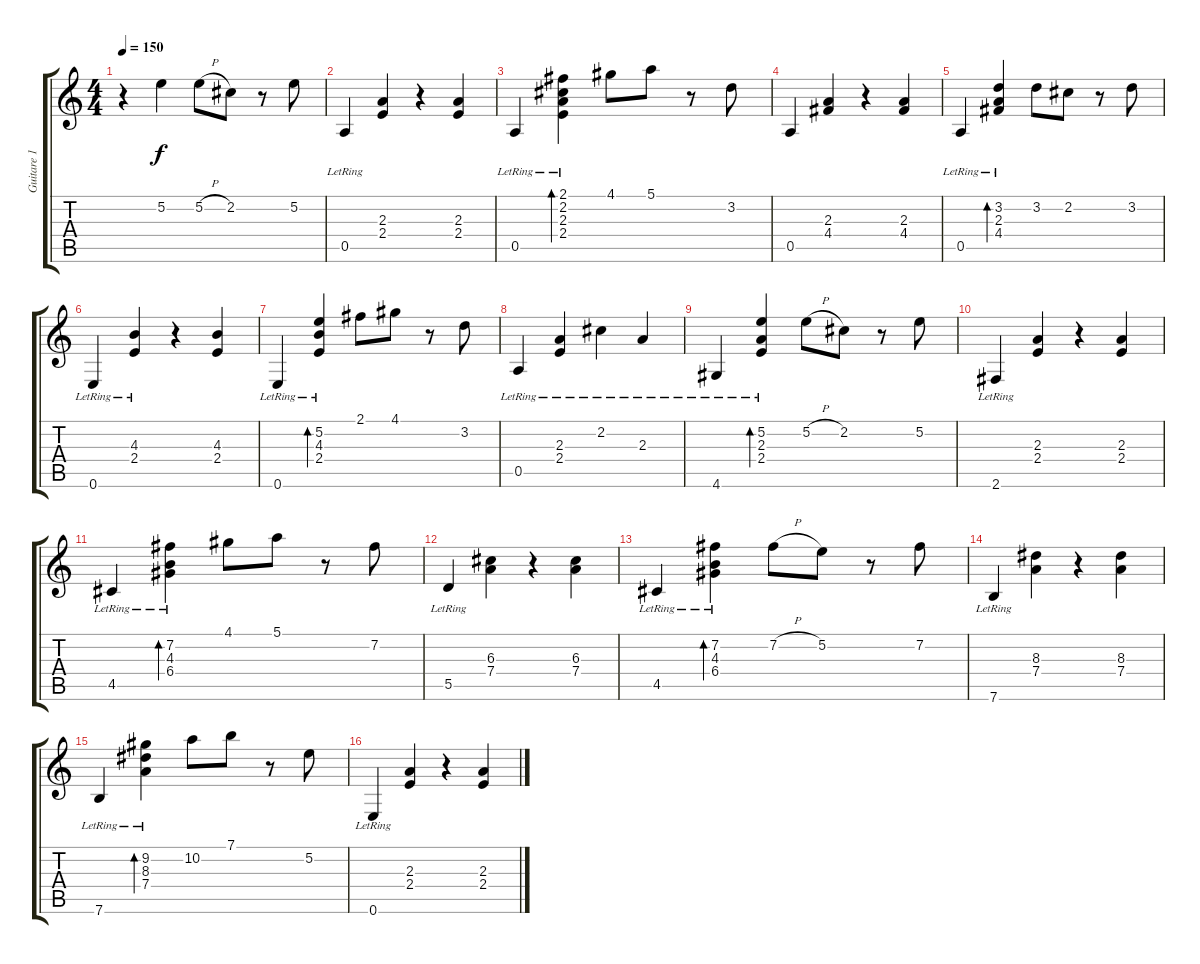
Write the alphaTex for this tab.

\track ("Guitare 1" "Guitare 1") {instrument acousticguitarnylon}
\staff {score tabs}
\tuning (E4 B3 G3 D3 A2 E2) {hide}
\ts (4 4)
\tempo 150
\clef g2
\ks c
r.4{dy f instrument acousticguitarnylon} 5.2.4 5.2{h}.8 2.2.8 r.8 5.2.8 |
0.5{lr}.4 (2.3 2.4).4 r.4 (2.3 2.4).4 |
0.5{lr}.4 (2.1 2.2{lr} 2.3{lr} 2.4{lr}).4{bd 480} 4.1.8 5.1.8 r.8 3.2.8 |
0.5.4 (2.3 4.4).4 r.4 (2.3 4.4).4 |
0.5{lr}.4 (3.2{lr} 2.3{lr} 4.4{lr}).4{bd 480} 3.2.8 2.2.8 r.8 3.2.8 |
0.6{lr}.4 (4.3{lr} 2.4{lr}).4 r.4 (4.3 2.4).4 |
0.6{lr}.4 (5.2{lr} 4.3{lr} 2.4{lr}).4{bd 480} 2.1.8 4.1.8 r.8 3.2.8 |
0.5{lr}.4 (2.3{lr} 2.4{lr}).4 2.2{lr}.4 2.3{lr}.4 |
4.6{lr}.4 (5.2 2.3{lr} 2.4{lr}).4{bd 480} 5.2{h}.8 2.2.8 r.8 5.2.8 |
2.6{lr}.4 (2.3 2.4).4 r.4 (2.3 2.4).4 |
4.5{lr}.4 (7.2{lr} 4.3{lr} 6.4{lr}).4{bd 480} 4.1.8 5.1.8 r.8 7.2.8 |
5.5{lr}.4 (6.3 7.4).4 r.4 (6.3 7.4).4 |
4.5{lr}.4 (7.2 4.3{lr} 6.4{lr}).4{bd 480} 7.2{h}.8 5.2.8 r.8 7.2.8 |
7.6{lr}.4 (8.3 7.4).4 r.4 (8.3 7.4).4 |
7.6{lr}.4 (9.2{lr} 8.3{lr} 7.4{lr}).4{bd 480} 10.2.8 7.1.8 r.8 5.2.8 |
0.6{lr}.4 (2.3 2.4).4 r.4 (2.3 2.4).4
